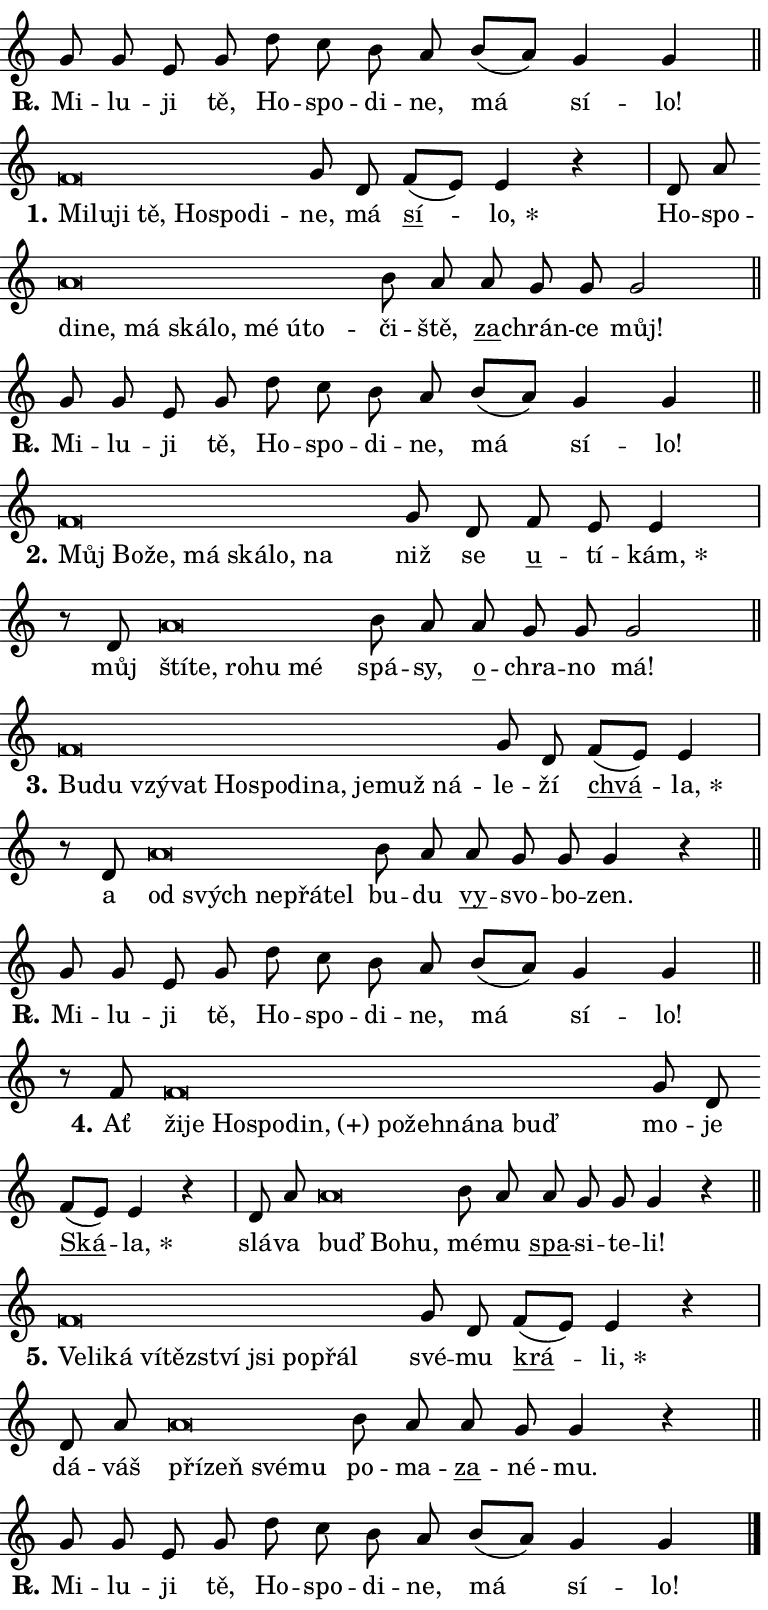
\version "2.24.0"
\header { tagline = "" }
\paper {
  indent = 0\cm
  top-margin = 0\cm
  right-margin = 0.13\cm % to fit lyric hyphens
  bottom-margin = 0\cm
  left-margin = 0\cm
  paper-width = 13\cm
  page-breaking = #ly:one-page-breaking
  system-system-spacing.basic-distance = #11
  score-system-spacing.basic-distance = #11
  ragged-last = ##f
}


%% Author: Thomas Morley
%% https://lists.gnu.org/archive/html/lilypond-user/2020-05/msg00002.html
#(define (line-position grob)
"Returns position of @var[grob} in current system:
   @code{'start}, if at first time-step
   @code{'end}, if at last time-step
   @code{'middle} otherwise
"
  (let* ((col (ly:item-get-column grob))
         (ln (ly:grob-object col 'left-neighbor))
         (rn (ly:grob-object col 'right-neighbor))
         (col-to-check-left (if (ly:grob? ln) ln col))
         (col-to-check-right (if (ly:grob? rn) rn col))
         (break-dir-left
           (and
             (ly:grob-property col-to-check-left 'non-musical #f)
             (ly:item-break-dir col-to-check-left)))
         (break-dir-right
           (and
             (ly:grob-property col-to-check-right 'non-musical #f)
             (ly:item-break-dir col-to-check-right))))
        (cond ((eqv? 1 break-dir-left) 'start)
              ((eqv? -1 break-dir-right) 'end)
              (else 'middle))))

#(define (tranparent-at-line-position vctor)
  (lambda (grob)
  "Relying on @code{line-position} select the relevant enry from @var{vctor}.
Used to determine transparency,"
    (case (line-position grob)
      ((end) (not (vector-ref vctor 0)))
      ((middle) (not (vector-ref vctor 1)))
      ((start) (not (vector-ref vctor 2))))))

noteHeadBreakVisibility =
#(define-music-function (break-visibility)(vector?)
"Makes @code{NoteHead}s transparent relying on @var{break-visibility}"
#{
  \override NoteHead.transparent =
    #(tranparent-at-line-position break-visibility)
#})

#(define delete-ledgers-for-transparent-note-heads
  (lambda (grob)
    "Reads whether a @code{NoteHead} is transparent.
If so this @code{NoteHead} is removed from @code{'note-heads} from
@var{grob}, which is supposed to be @code{LedgerLineSpanner}.
As a result ledgers are not printed for this @code{NoteHead}"
    (let* ((nhds-array (ly:grob-object grob 'note-heads))
           (nhds-list
             (if (ly:grob-array? nhds-array)
                 (ly:grob-array->list nhds-array)
                 '()))
           ;; Relies on the transparent-property being done before
           ;; Staff.LedgerLineSpanner.after-line-breaking is executed.
           ;; This is fragile ...
           (to-keep
             (remove
               (lambda (nhd)
                 (ly:grob-property nhd 'transparent #f))
               nhds-list)))
      ;; TODO find a better method to iterate over grob-arrays, similiar
      ;; to filter/remove etc for lists
      ;; For now rebuilt from scratch
      (set! (ly:grob-object grob 'note-heads)  '())
      (for-each
        (lambda (nhd)
          (ly:pointer-group-interface::add-grob grob 'note-heads nhd))
        to-keep))))

squashNotes = {
  \override NoteHead.X-extent = #'(-0.2 . 0.2)
  \override NoteHead.Y-extent = #'(-0.75 . 0)
  \override NoteHead.stencil =
    #(lambda (grob)
       (let ((pos (ly:grob-property grob 'staff-position)))
         (begin
           (if (< pos -7) (display "ERROR: Lower brevis then expected\n") (display ""))
           (if (<= pos -6) ly:text-interface::print ly:note-head::print))))
}
unSquashNotes = {
  \revert NoteHead.X-extent
  \revert NoteHead.Y-extent
  \revert NoteHead.stencil
}

hideNotes = \noteHeadBreakVisibility #begin-of-line-visible
unHideNotes = \noteHeadBreakVisibility #all-visible

% work-around for resetting accidentals
% https://lilypond.org/doc/v2.23/Documentation/notation/displaying-rhythms#unmetered-music
cadenzaMeasure = {
  \cadenzaOff
  \partial 1024 s1024
  \cadenzaOn
}

#(define-markup-command (accent layout props text) (markup?)
  "Underline accented syllable"
  (interpret-markup layout props
    #{\markup \override #'(offset . 4.3) \underline { #text }#}))

responsum = \markup \concat {
  "R" \hspace #-1.05 \path #0.1 #'((moveto 0 0.07) (lineto 0.9 0.8)) \hspace #0.05 "."
}

spaceSize = #0.6828661417322834 % exact space size for TeX Gyre Schola

\layout {
  \context {
    \Staff
    \remove "Time_signature_engraver"
    \override LedgerLineSpanner.after-line-breaking = #delete-ledgers-for-transparent-note-heads
  }
  \context {
    \Lyrics {
      \override LyricSpace.minimum-distance = \spaceSize
      \override LyricText.font-name = #"TeX Gyre Schola"
      \override LyricText.font-size = 1
      \override StanzaNumber.font-name = #"TeX Gyre Schola Bold"
      \override StanzaNumber.font-size = 1
    }
  }
  \context {
    \Score 
    \override NoteHead.text =
      #(lambda (grob) 
        (let ((pos (ly:grob-property grob 'staff-position)))
          #{\markup {
            \combine
              \halign #-0.55 \raise #(if (= pos -6) 0 0.5) \override #'(thickness . 2) \draw-line #'(3.2 . 0)
              \musicglyph "noteheads.sM1"
          }#}))
  }
}

% magnetic-lyrics.ily
%
%   written by
%     Jean Abou Samra <jean@abou-samra.fr>
%     Werner Lemberg <wl@gnu.org>
%
%   adapted by
%     Jiri Hon <jiri.hon@gmail.com>
%
% Version 2022-Apr-15

% https://www.mail-archive.com/lilypond-user@gnu.org/msg149350.html

#(define (Left_hyphen_pointer_engraver context)
   "Collect syllable-hyphen-syllable occurrences in lyrics and store
them in properties.  This engraver only looks to the left.  For
example, if the lyrics input is @code{foo -- bar}, it does the
following.

@itemize @bullet
@item
Set the @code{text} property of the @code{LyricHyphen} grob between
@q{foo} and @q{bar} to @code{foo}.

@item
Set the @code{left-hyphen} property of the @code{LyricText} grob with
text @q{foo} to the @code{LyricHyphen} grob between @q{foo} and
@q{bar}.
@end itemize

Use this auxiliary engraver in combination with the
@code{lyric-@/text::@/apply-@/magnetic-@/offset!} hook."
   (let ((hyphen #f)
         (text #f))
     (make-engraver
      (acknowledgers
       ((lyric-syllable-interface engraver grob source-engraver)
        (set! text grob)))
      (end-acknowledgers
       ((lyric-hyphen-interface engraver grob source-engraver)
        ;(when (not (grob::has-interface grob 'lyric-space-interface))
          (set! hyphen grob)));)
      ((stop-translation-timestep engraver)
       (when (and text hyphen)
         (ly:grob-set-object! text 'left-hyphen hyphen))
       (set! text #f)
       (set! hyphen #f)))))

#(define (lyric-text::apply-magnetic-offset! grob)
   "If the space between two syllables is less than the value in
property @code{LyricText@/.details@/.squash-threshold}, move the right
syllable to the left so that it gets concatenated with the left
syllable.

Use this function as a hook for
@code{LyricText@/.after-@/line-@/breaking} if the
@code{Left_@/hyphen_@/pointer_@/engraver} is active."
   (let ((hyphen (ly:grob-object grob 'left-hyphen #f)))
     (when hyphen
       (let ((left-text (ly:spanner-bound hyphen LEFT)))
         (when (grob::has-interface left-text 'lyric-syllable-interface)
           (let* ((common (ly:grob-common-refpoint grob left-text X))
                  (this-x-ext (ly:grob-extent grob common X))
                  (left-x-ext
                   (begin
                     ;; Trigger magnetism for left-text.
                     (ly:grob-property left-text 'after-line-breaking)
                     (ly:grob-extent left-text common X)))
                  ;; `delta` is the gap width between two syllables.
                  (delta (- (interval-start this-x-ext)
                            (interval-end left-x-ext)))
                  (details (ly:grob-property grob 'details))
                  (threshold (assoc-get 'squash-threshold details 0.2)))
             (when (< delta threshold)
               (let* (;; We have to manipulate the input text so that
                      ;; ligatures crossing syllable boundaries are not
                      ;; disabled.  For languages based on the Latin
                      ;; script this is essentially a beautification.
                      ;; However, for non-Western scripts it can be a
                      ;; necessity.
                      (lt (ly:grob-property left-text 'text))
                      (rt (ly:grob-property grob 'text))
                      (is-space (grob::has-interface hyphen 'lyric-space-interface))
                      (space (if is-space " " ""))
                      (extra-delta (if is-space spaceSize 0))
                      ;; Append new syllable.
                      (ltrt-space (if (and (string? lt) (string? rt))
                                (string-append lt space rt)
                                (make-concat-markup (list lt space rt))))
                      ;; Right-align `ltrt` to the right side.
                      (ltrt-space-markup (grob-interpret-markup
                               grob
                               (make-translate-markup
                                (cons (interval-length this-x-ext) 0)
                                (make-right-align-markup ltrt-space)))))
                 (begin
                   ;; Don't print `left-text`.
                   (ly:grob-set-property! left-text 'stencil #f)
                   ;; Set text and stencil (which holds all collected
                   ;; syllables so far) and shift it to the left.
                   (ly:grob-set-property! grob 'text ltrt-space)
                   (ly:grob-set-property! grob 'stencil ltrt-space-markup)
                   (ly:grob-translate-axis! grob (- (- delta extra-delta)) X))))))))))


#(define (lyric-hyphen::displace-bounds-first grob)
   ;; Make very sure this callback isn't triggered too early.
   (let ((left (ly:spanner-bound grob LEFT))
         (right (ly:spanner-bound grob RIGHT)))
     (ly:grob-property left 'after-line-breaking)
     (ly:grob-property right 'after-line-breaking)
     (ly:lyric-hyphen::print grob)))

squashThreshold = #0.4

\layout {
  \context {
    \Lyrics
    \consists #Left_hyphen_pointer_engraver
    \override LyricText.after-line-breaking =
      #lyric-text::apply-magnetic-offset!
    \override LyricHyphen.stencil = #lyric-hyphen::displace-bounds-first
    \override LyricText.details.squash-threshold = \squashThreshold
    \override LyricHyphen.minimum-distance = 0
    \override LyricHyphen.minimum-length = \squashThreshold
  }
}

squashText = \override LyricText.details.squash-threshold = 9999
unSquashText = \override LyricText.details.squash-threshold = \squashThreshold

leftText = \override LyricText.self-alignment-X = #LEFT
unLeftText = \revert LyricText.self-alignment-X

starOffset = #(lambda (grob) 
                (let ((x_offset (ly:self-alignment-interface::aligned-on-x-parent grob)))
                  (if (= x_offset 0) 0 (+ x_offset 1.2))))

star = #(define-music-function (syllable)(string?)
"Append star separator at the end of a syllable"
#{
  \once \override LyricText.X-offset = #starOffset
  \lyricmode { \markup {
    #syllable
    \override #'((font-name . "TeX Gyre Schola Bold")) \hspace #0.2 \lower #0.65 \larger "*"
  } }
#})

starAccent = #(define-music-function (syllable)(string?)
"Append star separator at the end of a syllable and make accent"
#{
  \once \override LyricText.X-offset = #starOffset
  \lyricmode { \markup {
    \accent #syllable
    \override #'((font-name . "TeX Gyre Schola Bold")) \hspace #0.2 \lower #0.65 \larger "*"
  } }
#})

breath = #(define-music-function (syllable)(string?)
"Append breathing indicator at the end of a syllable"
#{
  \lyricmode { \markup { #syllable "+" } }
#})

optionalBreath = #(define-music-function (syllable)(string?)
"Append optional breathing indicator at the end of a syllable"
#{
  \lyricmode { \markup { #syllable "(+)" } }
#})


\score {
    <<
        \new Voice = "melody" { \cadenzaOn \key c \major \relative { g'8 g e g \bar "" d' c b a \bar "" b[( a)] g4 g \cadenzaMeasure \bar "||" \break } }
        \new Lyrics \lyricsto "melody" { \lyricmode { \set stanza = \responsum
Mi -- lu -- ji tě, Ho -- spo -- di -- ne, má sí -- lo! } }
    >>
    \layout {}
}

\score {
    <<
        \new Voice = "melody" { \cadenzaOn \key c \major \relative { \squashNotes f'\breve*1/16 \hideNotes \breve*1/16 \bar "" \breve*1/16 \bar "" \breve*1/16 \bar "" \breve*1/16 \bar "" \breve*1/16 \breve*1/16 \bar "" \unHideNotes \unSquashNotes g8 d \bar "" f[( e)] e4 r \cadenzaMeasure \bar "|" d8 a' \bar "" \squashNotes a\breve*1/16 \hideNotes \breve*1/16 \bar "" \breve*1/16 \bar "" \breve*1/16 \bar "" \breve*1/16 \bar "" \breve*1/16 \bar "" \breve*1/16 \breve*1/16 \bar "" \unHideNotes \unSquashNotes b8 a \bar "" a g g g2 \cadenzaMeasure \bar "||" \break } }
        \new Lyrics \lyricsto "melody" { \lyricmode { \set stanza = "1."
\leftText Mi -- \squashText lu -- ji tě, Ho -- spo -- di -- \unLeftText \unSquashText ne, má \markup \accent sí -- \star lo, Ho -- spo -- \leftText di -- \squashText ne, má ská -- lo, mé ú -- to -- \unLeftText \unSquashText či -- ště, \markup \accent za -- chrán -- ce můj! } }
    >>
    \layout {}
}

\score {
    <<
        \new Voice = "melody" { \cadenzaOn \key c \major \relative { g'8 g e g \bar "" d' c b a \bar "" b[( a)] g4 g \cadenzaMeasure \bar "||" \break } }
        \new Lyrics \lyricsto "melody" { \lyricmode { \set stanza = \responsum
Mi -- lu -- ji tě, Ho -- spo -- di -- ne, má sí -- lo! } }
    >>
    \layout {}
}

\score {
    <<
        \new Voice = "melody" { \cadenzaOn \key c \major \relative { \squashNotes f'\breve*1/16 \hideNotes \breve*1/16 \bar "" \breve*1/16 \bar "" \breve*1/16 \bar "" \breve*1/16 \bar "" \breve*1/16 \breve*1/16 \bar "" \unHideNotes \unSquashNotes g8 d \bar "" f e e4 \cadenzaMeasure \bar "|" r8 d \squashNotes a'\breve*1/16 \hideNotes \breve*1/16 \bar "" \breve*1/16 \bar "" \breve*1/16 \breve*1/16 \bar "" \unHideNotes \unSquashNotes b8 a \bar "" a g g g2 \cadenzaMeasure \bar "||" \break } }
        \new Lyrics \lyricsto "melody" { \lyricmode { \set stanza = "2."
\leftText Můj \squashText Bo -- že, má ská -- lo, na \unLeftText \unSquashText niž se \markup \accent u -- tí -- \star kám, můj \leftText ští -- \squashText te, ro -- hu mé \unLeftText \unSquashText spá -- sy, \markup \accent o -- chra -- no má! } }
    >>
    \layout {}
}

\score {
    <<
        \new Voice = "melody" { \cadenzaOn \key c \major \relative { \squashNotes f'\breve*1/16 \hideNotes \breve*1/16 \bar "" \breve*1/16 \bar "" \breve*1/16 \bar "" \breve*1/16 \bar "" \breve*1/16 \bar "" \breve*1/16 \bar "" \breve*1/16 \bar "" \breve*1/16 \bar "" \breve*1/16 \breve*1/16 \bar "" \unHideNotes \unSquashNotes g8 d \bar "" f[( e)] e4 \cadenzaMeasure \bar "|" r8 d8 \squashNotes a'\breve*1/16 \hideNotes \breve*1/16 \bar "" \breve*1/16 \bar "" \breve*1/16 \breve*1/16 \bar "" \unHideNotes \unSquashNotes b8 a \bar "" a g g g4 r \cadenzaMeasure \bar "||" \break } }
        \new Lyrics \lyricsto "melody" { \lyricmode { \set stanza = "3."
\leftText Bu -- \squashText du vzý -- vat Ho -- spo -- di -- na, je -- muž ná -- \unLeftText \unSquashText le -- ží \markup \accent chvá -- \star la, a \leftText od \squashText svých ne -- přá -- tel \unLeftText \unSquashText bu -- du \markup \accent vy -- svo -- bo -- zen. } }
    >>
    \layout {}
}

\score {
    <<
        \new Voice = "melody" { \cadenzaOn \key c \major \relative { g'8 g e g \bar "" d' c b a \bar "" b[( a)] g4 g \cadenzaMeasure \bar "||" \break } }
        \new Lyrics \lyricsto "melody" { \lyricmode { \set stanza = \responsum
Mi -- lu -- ji tě, Ho -- spo -- di -- ne, má sí -- lo! } }
    >>
    \layout {}
}

\score {
    <<
        \new Voice = "melody" { \cadenzaOn \key c \major \relative { r8 f'8 \squashNotes f\breve*1/16 \hideNotes \breve*1/16 \bar "" \breve*1/16 \bar "" \breve*1/16 \bar "" \breve*1/16 \bar "" \breve*1/16 \bar "" \breve*1/16 \bar "" \breve*1/16 \bar "" \breve*1/16 \breve*1/16 \bar "" \unHideNotes \unSquashNotes g8 d \bar "" f[( e)] e4 r \cadenzaMeasure \bar "|" d8 a' \bar "" \squashNotes a\breve*1/16 \hideNotes \breve*1/16 \breve*1/16 \bar "" \unHideNotes \unSquashNotes b8 a \bar "" a g g g4 r \cadenzaMeasure \bar "||" \break } }
        \new Lyrics \lyricsto "melody" { \lyricmode { \set stanza = "4."
Ať \leftText ži -- \squashText je Ho -- spo -- \optionalBreath din, po -- žeh -- ná -- na buď \unLeftText \unSquashText mo -- je \markup \accent Ská -- \star la, slá -- va \leftText buď \squashText Bo -- hu, \unLeftText \unSquashText mé -- mu \markup \accent spa -- si -- te -- li! } }
    >>
    \layout {}
}

\score {
    <<
        \new Voice = "melody" { \cadenzaOn \key c \major \relative { \squashNotes f'\breve*1/16 \hideNotes \breve*1/16 \bar "" \breve*1/16 \bar "" \breve*1/16 \bar "" \breve*1/16 \bar "" \breve*1/16 \bar "" \breve*1/16 \bar "" \breve*1/16 \breve*1/16 \bar "" \unHideNotes \unSquashNotes g8 d \bar "" f[( e)] e4 r \cadenzaMeasure \bar "|" d8 a' \bar "" \squashNotes a\breve*1/16 \hideNotes \breve*1/16 \bar "" \breve*1/16 \breve*1/16 \bar "" \unHideNotes \unSquashNotes b8 a \bar "" a g g4 r \cadenzaMeasure \bar "||" \break } }
        \new Lyrics \lyricsto "melody" { \lyricmode { \set stanza = "5."
\leftText Ve -- \squashText li -- ká ví -- těz -- ství jsi po -- přál \unLeftText \unSquashText své -- mu \markup \accent krá -- \star li, dá -- váš \leftText pří -- \squashText zeň své -- mu \unLeftText \unSquashText po -- ma -- \markup \accent za -- né -- mu. } }
    >>
    \layout {}
}

\score {
    <<
        \new Voice = "melody" { \cadenzaOn \key c \major \relative { g'8 g e g \bar "" d' c b a \bar "" b[( a)] g4 g \cadenzaMeasure \bar "||" \break } \bar "|." }
        \new Lyrics \lyricsto "melody" { \lyricmode { \set stanza = \responsum
Mi -- lu -- ji tě, Ho -- spo -- di -- ne, má sí -- lo! } }
    >>
    \layout {}
}
